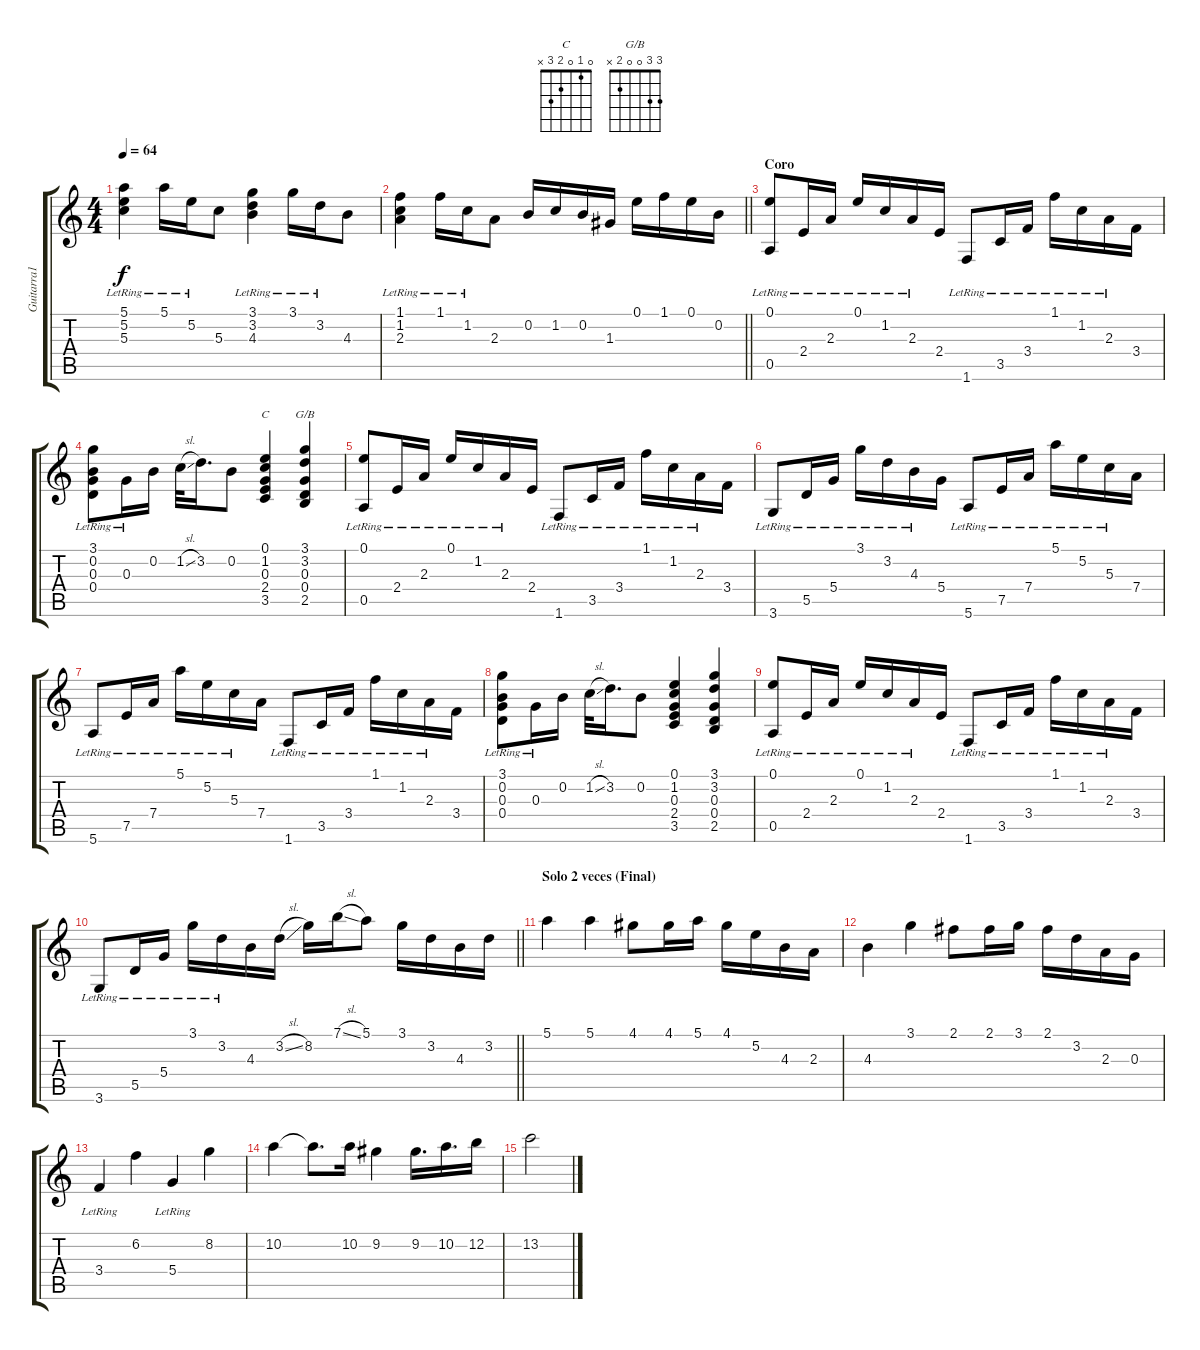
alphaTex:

\track ("Guitarra1" "Guitarra1") {instrument acousticguitarnylon}
\staff {score tabs}
\tuning (E4 B3 G3 D3 A2 E2) {hide}
\chord ("C" 0 1 0 2 3 x)
\chord ("G/B" 3 3 0 0 2 x)
\ts (4 4)
\tempo 64
\clef g2
\ks c
(5.1{lr} 5.2{lr} 5.3{lr}).4{dy f} 5.1{lr}.16 5.2{lr}.16 5.3.8 (3.1{lr} 3.2{lr} 4.3{lr}).4 3.1{lr}.16 3.2{lr}.16 4.3.8 |
\barLineRight lightlight
(1.1{lr} 1.2{lr} 2.3{lr}).4 1.1{lr}.16 1.2{lr}.16 2.3.8 0.2.16 1.2.16 0.2.16 1.3.16 0.1.16 1.1.16 0.1.16 0.2.16 |
\section ("" "Coro")
(0.1{lr} 0.5{lr}).8 2.4{lr}.16 2.3{lr}.16 0.1{lr}.16 1.2{lr}.16 2.3{lr}.16 2.4.16 1.6{lr}.8 3.5{lr}.16 3.4{lr}.16 1.1{lr}.16 1.2{lr}.16 2.3{lr}.16 3.4.16 |
(3.1{lr} 0.2{lr} 0.3{lr} 0.4{lr}).8 0.3{lr}.16 0.2.16 1.2{sl}.32 3.2.16{d} 0.2.8 (0.1 1.2 0.3 2.4 3.5).4{ch "C"} (3.1 3.2 0.3 0.4 2.5).4{ch "G/B"} |
(0.1{lr} 0.5{lr}).8 2.4{lr}.16 2.3{lr}.16 0.1{lr}.16 1.2{lr}.16 2.3{lr}.16 2.4.16 1.6{lr}.8 3.5{lr}.16 3.4{lr}.16 1.1{lr}.16 1.2{lr}.16 2.3{lr}.16 3.4.16 |
3.6{lr}.8 5.5{lr}.16 5.4{lr}.16 3.1{lr}.16 3.2{lr}.16 4.3{lr}.16 5.4.16 5.6{lr}.8 7.5{lr}.16 7.4{lr}.16 5.1{lr}.16 5.2{lr}.16 5.3{lr}.16 7.4.16 |
5.6{lr}.8 7.5{lr}.16 7.4{lr}.16 5.1{lr}.16 5.2{lr}.16 5.3{lr}.16 7.4.16 1.6{lr}.8 3.5{lr}.16 3.4{lr}.16 1.1{lr}.16 1.2{lr}.16 2.3{lr}.16 3.4.16 |
(3.1{lr} 0.2{lr} 0.3{lr} 0.4{lr}).8 0.3{lr}.16 0.2.16 1.2{sl}.32 3.2.16{d} 0.2.8 (0.1 1.2 0.3 2.4 3.5).4 (3.1 3.2 0.3 0.4 2.5).4 |
(0.1{lr} 0.5{lr}).8 2.4{lr}.16 2.3{lr}.16 0.1{lr}.16 1.2{lr}.16 2.3{lr}.16 2.4.16 1.6{lr}.8 3.5{lr}.16 3.4{lr}.16 1.1{lr}.16 1.2{lr}.16 2.3{lr}.16 3.4.16 |
\barLineRight lightlight
3.6{lr}.8 5.5{lr}.16 5.4{lr}.16 3.1{lr}.16 3.2{lr}.16 4.3.16 3.2{sl}.16 8.2.16 7.1{sl}.16 5.1.8 3.1.16 3.2.16 4.3.16 3.2.16 |
\section ("" "Solo 2 veces (Final)")
5.1.4 5.1.4 4.1.8 4.1.16 5.1.16 4.1.16 5.2.16 4.3.16 2.3.16 |
4.3.4 3.1.4 2.1.8 2.1.16 3.1.16 2.1.16 3.2.16 2.3.16 0.3.16 |
3.4{lr}.4 6.2.4 5.4{lr}.4 8.2.4 |
10.2.4 10.2{t}.8{d} 10.2.16 9.2.4 9.2.16{d} 10.2.16{d} 12.2.16 |
13.2.2
